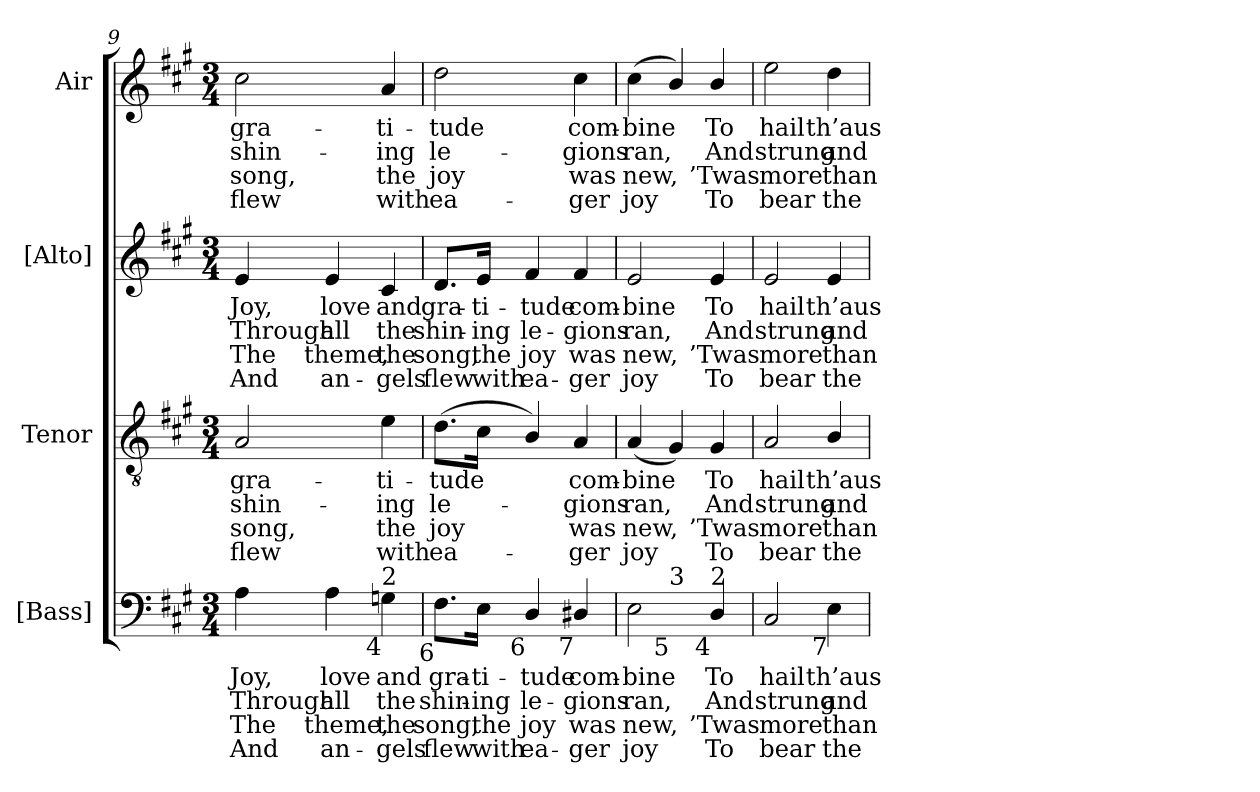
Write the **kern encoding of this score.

**kern	**text	**text	**text	**text	**kern	**text	**text	**text	**text	**kern	**text	**text	**text	**text	**kern	**text	**text	**text	**text
*part4	*part4	*part4	*part4	*part4	*part3	*part3	*part3	*part3	*part3	*part2	*part2	*part2	*part2	*part2	*part1	*part1	*part1	*part1	*part1
*staff4	*staff4	*staff4	*staff4	*staff4	*staff3	*staff3	*staff3	*staff3	*staff3	*staff2	*staff2	*staff2	*staff2	*staff2	*staff1	*staff1	*staff1	*staff1	*staff1
*I"[Bass]	*	*	*	*	*I"Tenor	*	*	*	*	*I"[Alto]	*	*	*	*	*I"Air	*	*	*	*
*I'B.	*	*	*	*	*I'T.	*	*	*	*	*I'A.	*	*	*	*	*	*	*	*	*
*clefF4	*	*	*	*	*clefGv2	*	*	*	*	*clefG2	*	*	*	*	*clefG2	*	*	*	*
*	*	*	*	*	*ITrd7c12	*	*	*	*	*	*	*	*	*	*	*	*	*	*
*k[f#c#g#]	*	*	*	*	*k[f#c#g#]	*	*	*	*	*k[f#c#g#]	*	*	*	*	*k[f#c#g#]	*	*	*	*
*A:	*	*	*	*	*A:	*	*	*	*	*A:	*	*	*	*	*A:	*	*	*	*
*M3/4	*	*	*	*	*M3/4	*	*	*	*	*M3/4	*	*	*	*	*M3/4	*	*	*	*
=9	=9	=9	=9	=9	=9	=9	=9	=9	=9	=9	=9	=9	=9	=9	=9	=9	=9	=9	=9
!	!LO:LY:b:color=#000000	!LO:LY:b:color=#000000	!LO:LY:b:color=#000000	!LO:LY:b:color=#000000	!	!	!	!	!	!	!	!	!	!	!	!	!	!	!
!	!	!	!	!	!	!LO:LY:b:color=#000000	!LO:LY:b:color=#000000	!LO:LY:b:color=#000000	!LO:LY:b:color=#000000	!	!	!	!	!	!	!	!	!	!
!	!	!	!	!	!	!	!	!	!	!	!LO:LY:b:color=#000000	!LO:LY:b:color=#000000	!LO:LY:b:color=#000000	!LO:LY:b:color=#000000	!	!	!	!	!
!	!	!	!	!	!	!	!	!	!	!	!	!	!	!	!	!LO:LY:b:color=#000000	!LO:LY:b:color=#000000	!LO:LY:b:color=#000000	!LO:LY:b:color=#000000
4Ai\	Joy,	Through	The	And	2AAi/	gra-	shin-	song,	flew	4ei/	Joy,	Through	The	And	2cc#i\	gra-	shin-	song,	flew
!	!LO:LY:b:color=#000000	!LO:LY:b:color=#000000	!LO:LY:b:color=#000000	!LO:LY:b:color=#000000	!	!	!	!	!	!	!	!	!	!	!	!	!	!	!
!	!	!	!	!	!	!	!	!	!	!	!LO:LY:b:color=#000000	!LO:LY:b:color=#000000	!LO:LY:b:color=#000000	!LO:LY:b:color=#000000	!	!	!	!	!
4Ai\	love	all	theme,	an-	.	.	.	.	.	4ei/	love	all	theme,	an-	.	.	.	.	.
!	!LO:LY:b:color=#000000	!LO:LY:b:color=#000000	!LO:LY:b:color=#000000	!LO:LY:b:color=#000000	!	!	!	!	!	!	!	!	!	!	!	!	!	!	!
!	!	!	!	!	!	!LO:LY:b:color=#000000	!LO:LY:b:color=#000000	!LO:LY:b:color=#000000	!LO:LY:b:color=#000000	!	!	!	!	!	!	!	!	!	!
!	!	!	!	!	!	!	!	!	!	!	!LO:LY:b:color=#000000	!LO:LY:b:color=#000000	!LO:LY:b:color=#000000	!LO:LY:b:color=#000000	!	!	!	!	!
!LO:TX:b:rj:t=4	!	!	!	!	!	!	!	!	!	!	!	!	!	!	!	!	!	!	!
!LO:TX:t=2	!	!	!	!	!	!	!	!	!	!	!	!	!	!	!	!	!	!	!
!	!	!	!	!	!	!	!	!	!	!	!	!	!	!	!	!LO:LY:b:color=#000000	!LO:LY:b:color=#000000	!LO:LY:b:color=#000000	!LO:LY:b:color=#000000
4Gni\	and	the	-the	gels	4Ei\	-ti-	-ing	the	with	4c#i/	and	the	-the	gels	4ai/	-ti-	-ing	the	with
=10	=10	=10	=10	=10	=10	=10	=10	=10	=10	=10	=10	=10	=10	=10	=10	=10	=10	=10	=10
!	!LO:LY:b:color=#000000	!LO:LY:b:color=#000000	!LO:LY:b:color=#000000	!LO:LY:b:color=#000000	!	!	!	!	!	!	!	!	!	!	!	!	!	!	!
!	!	!	!	!	!	!LO:LY:b:color=#000000	!LO:LY:b:color=#000000	!LO:LY:b:color=#000000	!LO:LY:b:color=#000000	!	!	!	!	!	!	!	!	!	!
!	!	!	!	!	!	!	!	!	!	!	!LO:LY:b:color=#000000	!LO:LY:b:color=#000000	!LO:LY:b:color=#000000	!LO:LY:b:color=#000000	!	!	!	!	!
!LO:TX:b:rj:t=6	!	!	!	!	!	!	!	!	!	!	!	!	!	!	!	!	!	!	!
!	!	!	!	!	!	!	!	!	!	!	!	!	!	!	!	!LO:LY:b:color=#000000	!LO:LY:b:color=#000000	!LO:LY:b:color=#000000	!LO:LY:b:color=#000000
8.F#i\L	gra-	shin-	song,	flew	(8.Di\L	-tude	le-	joy	ea-	8.di/L	gra-	shin-	song,	flew	2ddi\	-tude	le-	joy	ea-
!	!LO:LY:b:color=#000000	!LO:LY:b:color=#000000	!LO:LY:b:color=#000000	!LO:LY:b:color=#000000	!	!	!	!	!	!	!	!	!	!	!	!	!	!	!
!	!	!	!	!	!	!	!	!	!	!	!LO:LY:b:color=#000000	!LO:LY:b:color=#000000	!LO:LY:b:color=#000000	!LO:LY:b:color=#000000	!	!	!	!	!
16Ei\Jk	-ti-	-ing	the	with	16C#i\Jk	.	.	.	.	16ei/Jk	-ti-	-ing	the	with	.	.	.	.	.
!	!LO:LY:b:color=#000000	!LO:LY:b:color=#000000	!LO:LY:b:color=#000000	!LO:LY:b:color=#000000	!	!	!	!	!	!	!	!	!	!	!	!	!	!	!
!LO:TX:b:rj:t=6	!	!	!	!	!	!	!	!	!	!	!	!	!	!	!	!	!	!	!
!	!	!	!	!	!	!	!	!	!	!	!LO:LY:b:color=#000000	!LO:LY:b:color=#000000	!LO:LY:b:color=#000000	!LO:LY:b:color=#000000	!	!	!	!	!
4Di/	-tude	le-	joy	ea-	4BBi/)	.	.	.	.	4f#i/	-tude	le-	joy	ea-	.	.	.	.	.
!	!LO:LY:b:color=#000000	!LO:LY:b:color=#000000	!LO:LY:b:color=#000000	!LO:LY:b:color=#000000	!	!	!	!	!	!	!	!	!	!	!	!	!	!	!
!	!	!	!	!	!	!LO:LY:b:color=#000000	!LO:LY:b:color=#000000	!LO:LY:b:color=#000000	!LO:LY:b:color=#000000	!	!	!	!	!	!	!	!	!	!
!	!	!	!	!	!	!	!	!	!	!	!LO:LY:b:color=#000000	!LO:LY:b:color=#000000	!LO:LY:b:color=#000000	!LO:LY:b:color=#000000	!	!	!	!	!
!LO:TX:b:rj:t=7	!	!	!	!	!	!	!	!	!	!	!	!	!	!	!	!	!	!	!
!	!	!	!	!	!	!	!	!	!	!	!	!	!	!	!	!LO:LY:b:color=#000000	!LO:LY:b:color=#000000	!LO:LY:b:color=#000000	!LO:LY:b:color=#000000
4D#Xi/	com-	-gions	-was	ger	4AAi/	com-	-gions	-was	ger	4f#i/	com-	-gions	-was	ger	4cc#i\	com-	-gions	-was	ger
=11	=11	=11	=11	=11	=11	=11	=11	=11	=11	=11	=11	=11	=11	=11	=11	=11	=11	=11	=11
!	!LO:LY:b:color=#000000	!LO:LY:b:color=#000000	!LO:LY:b:color=#000000	!LO:LY:b:color=#000000	!	!	!	!	!	!	!	!	!	!	!	!	!	!	!
!	!	!	!	!	!	!LO:LY:b:color=#000000	!LO:LY:b:color=#000000	!LO:LY:b:color=#000000	!LO:LY:b:color=#000000	!	!	!	!	!	!	!	!	!	!
!	!	!	!	!	!	!	!	!	!	!	!LO:LY:b:color=#000000	!LO:LY:b:color=#000000	!LO:LY:b:color=#000000	!LO:LY:b:color=#000000	!	!	!	!	!
!LO:TX:b:rj:t=6	!	!	!	!	!	!	!	!	!	!	!	!	!	!	!	!	!	!	!
!LO:TX:t=4	!	!	!	!	!	!	!	!	!	!	!	!	!	!	!	!	!	!	!
!	!	!	!	!	!	!	!	!	!	!	!	!	!	!	!	!LO:LY:b:color=#000000	!LO:LY:b:color=#000000	!LO:LY:b:color=#000000	!LO:LY:b:color=#000000
*^	*	*	*	*	*	*	*	*	*	*	*	*	*	*	*	*	*	*	*
2Ei\	4ryy	-bine	ran,	new,	joy	(4AAi/	-bine	ran,	new,	joy	2ei/	-bine	ran,	new,	joy	(4cc#i\	-bine	ran,	new,	joy
!	!LO:TX:b:rj:t=5	!	!	!	!	!	!	!	!	!	!	!	!	!	!	!	!	!	!	!
!	!LO:TX:t=3	!	!	!	!	!	!	!	!	!	!	!	!	!	!	!	!	!	!	!
.	2ryy	.	.	.	.	4GG#i/)	.	.	.	.	.	.	.	.	.	4bi/)	.	.	.	.
!	!	!LO:LY:b:color=#000000	!LO:LY:b:color=#000000	!LO:LY:b:color=#000000	!LO:LY:b:color=#000000	!	!	!	!	!	!	!	!	!	!	!	!	!	!	!
!	!	!	!	!	!	!	!LO:LY:b:color=#000000	!LO:LY:b:color=#000000	!LO:LY:b:color=#000000	!LO:LY:b:color=#000000	!	!	!	!	!	!	!	!	!	!
!	!	!	!	!	!	!	!	!	!	!	!	!LO:LY:b:color=#000000	!LO:LY:b:color=#000000	!LO:LY:b:color=#000000	!LO:LY:b:color=#000000	!	!	!	!	!
!LO:TX:b:rj:t=4	!	!	!	!	!	!	!	!	!	!	!	!	!	!	!	!	!	!	!	!
!LO:TX:t=2	!	!	!	!	!	!	!	!	!	!	!	!	!	!	!	!	!	!	!	!
!	!	!	!	!	!	!	!	!	!	!	!	!	!	!	!	!	!LO:LY:b:color=#000000	!LO:LY:b:color=#000000	!LO:LY:b:color=#000000	!LO:LY:b:color=#000000
4Di/	.	To	And	’Twas	To	4GG#i/	To	And	’Twas	To	4ei/	To	And	’Twas	To	4bi/	To	And	’Twas	To
*v	*v	*	*	*	*	*	*	*	*	*	*	*	*	*	*	*	*	*	*	*
=12	=12	=12	=12	=12	=12	=12	=12	=12	=12	=12	=12	=12	=12	=12	=12	=12	=12	=12	=12
*^	*	*	*	*	*	*	*	*	*	*	*	*	*	*	*	*	*	*	*
!	!	!LO:LY:b:color=#000000	!LO:LY:b:color=#000000	!LO:LY:b:color=#000000	!LO:LY:b:color=#000000	!	!	!	!	!	!	!	!	!	!	!	!	!	!	!
*v	*v	*	*	*	*	*	*	*	*	*	*	*	*	*	*	*	*	*	*	*
*^	*	*	*	*	*	*	*	*	*	*	*	*	*	*	*	*	*	*	*
!	!	!	!	!	!	!	!LO:LY:b:color=#000000	!LO:LY:b:color=#000000	!LO:LY:b:color=#000000	!LO:LY:b:color=#000000	!	!	!	!	!	!	!	!	!	!
*v	*v	*	*	*	*	*	*	*	*	*	*	*	*	*	*	*	*	*	*	*
*^	*	*	*	*	*	*	*	*	*	*	*	*	*	*	*	*	*	*	*
!	!	!	!	!	!	!	!	!	!	!	!	!LO:LY:b:color=#000000	!LO:LY:b:color=#000000	!LO:LY:b:color=#000000	!LO:LY:b:color=#000000	!	!	!	!	!
*v	*v	*	*	*	*	*	*	*	*	*	*	*	*	*	*	*	*	*	*	*
*^	*	*	*	*	*	*	*	*	*	*	*	*	*	*	*	*	*	*	*
!LO:TX:b:rj:t=6	!	!	!	!	!	!	!	!	!	!	!	!	!	!	!	!	!	!	!	!
!	!	!	!	!	!	!	!	!	!	!	!	!	!	!	!	!	!LO:LY:b:color=#000000	!LO:LY:b:color=#000000	!LO:LY:b:color=#000000	!LO:LY:b:color=#000000
*v	*v	*	*	*	*	*	*	*	*	*	*	*	*	*	*	*	*	*	*	*
2C#i/	hail	strung	more	bear	2AAi/	hail	strung	more	bear	2ei/	hail	strung	more	bear	2eei\	hail	strung	more	bear
!	!LO:LY:b:color=#000000	!LO:LY:b:color=#000000	!LO:LY:b:color=#000000	!LO:LY:b:color=#000000	!	!	!	!	!	!	!	!	!	!	!	!	!	!	!
!	!	!	!	!	!	!LO:LY:b:color=#000000	!LO:LY:b:color=#000000	!LO:LY:b:color=#000000	!LO:LY:b:color=#000000	!	!	!	!	!	!	!	!	!	!
!	!	!	!	!	!	!	!	!	!	!	!LO:LY:b:color=#000000	!LO:LY:b:color=#000000	!LO:LY:b:color=#000000	!LO:LY:b:color=#000000	!	!	!	!	!
!LO:TX:b:rj:t=7	!	!	!	!	!	!	!	!	!	!	!	!	!	!	!	!	!	!	!
!	!	!	!	!	!	!	!	!	!	!	!	!	!	!	!	!LO:LY:b:color=#000000	!LO:LY:b:color=#000000	!LO:LY:b:color=#000000	!LO:LY:b:color=#000000
4Ei\	th’aus-	and	than	the	4BBi/	th’aus-	and	than	the	4ei/	th’aus-	and	than	the	4ddi\	th’aus-	and	than	the
=	=	=	=	=	=	=	=	=	=	=	=	=	=	=	=	=	=	=	=
*-	*-	*-	*-	*-	*-	*-	*-	*-	*-	*-	*-	*-	*-	*-	*-	*-	*-	*-	*-
